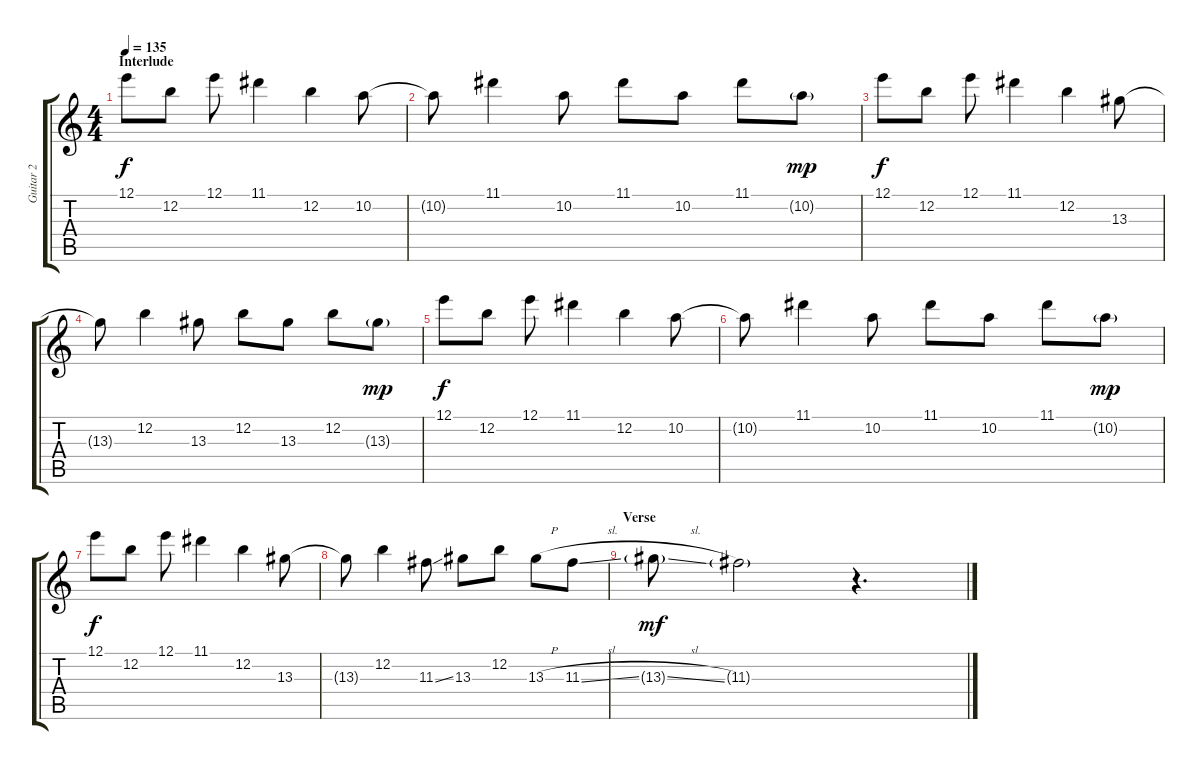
\track ("Guitar 2" "Guitar 2") {instrument electricguitarjazz}
\staff {score tabs}
\tuning (E4 B3 G3 D3 A2 E2) {hide}
\ts (4 4)
\section ("" "Interlude")
\tempo 135
\clef g2
\ks c
12.1.8{dy f} 12.2.8 12.1.8 11.1.4 12.2.4 10.2.8 |
10.2{t}.8 11.1.4 10.2.8 11.1.8 10.2.8 11.1.8 10.2{g}.8{dy mp} |
12.1.8{dy f} 12.2.8 12.1.8 11.1.4 12.2.4 13.3.8 |
13.3{t}.8 12.2.4 13.3.8 12.2.8 13.3.8 12.2.8 13.3{g}.8{dy mp} |
12.1.8{dy f} 12.2.8 12.1.8 11.1.4 12.2.4 10.2.8 |
10.2{t}.8 11.1.4 10.2.8 11.1.8 10.2.8 11.1.8 10.2{g}.8{dy mp} |
12.1.8{dy f} 12.2.8 12.1.8 11.1.4 12.2.4 13.3.8 |
13.3{t}.8 12.2.4 11.3{ss}.8 13.3.8 12.2.8 13.3{h}.8 11.3{sl}.8 |
\section ("" "Verse")
13.3{sl g}.8{dy mf} 11.3{g}.2 r.4{d}
